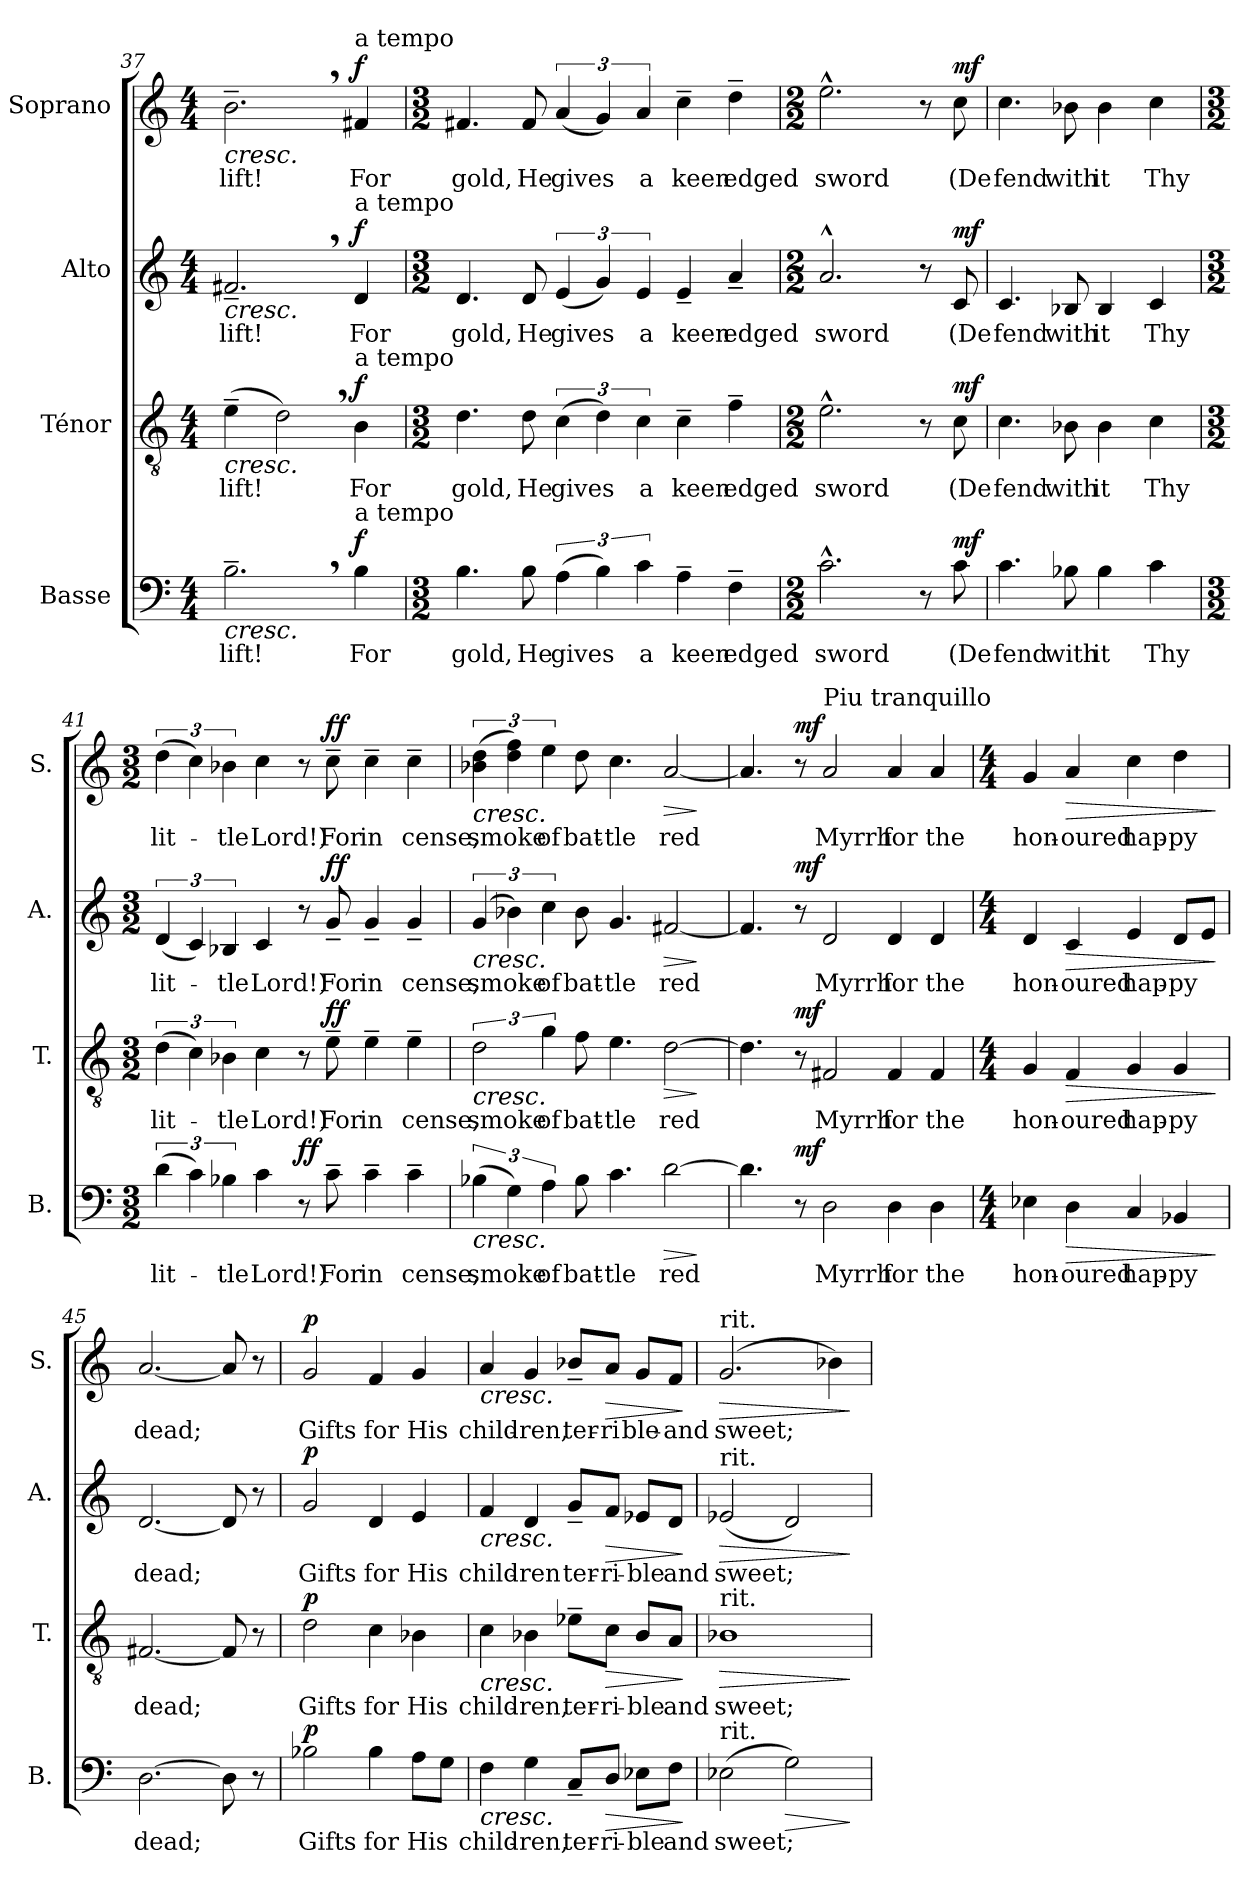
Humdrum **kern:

**kern	**text	**dynam	**kern	**text	**dynam	**kern	**text	**dynam	**kern	**text	**dynam
*part4	*part4	*part4	*part3	*part3	*part3	*part2	*part2	*part2	*part1	*part1	*part1
*staff4	*staff4	*staff4	*staff3	*staff3	*staff3	*staff2	*staff2	*staff2	*staff1	*staff1	*staff1
*I"Basse	*	*	*I"Ténor	*	*	*I"Alto	*	*	*I"Soprano	*	*
*I'B.	*	*	*I'T.	*	*	*I'A.	*	*	*I'S.	*	*
*clefF4	*	*	*clefGv2	*	*	*clefG2	*	*	*clefG2	*	*
*k[]	*	*	*k[]	*	*	*k[]	*	*	*k[]	*	*
*M4/4	*	*	*M4/4	*	*	*M4/4	*	*	*M4/4	*	*
=37	=37	=37	=37	=37	=37	=37	=37	=37	=37	=37	=37
!	!LO:LY:b	!LO:HP:b	!	!LO:LY:b	!LO:HP:b	!	!LO:LY:b	!LO:HP:b	!	!LO:LY:b	!LO:HP:b
2.B~,\	lift!	<	(>4e~\	lift!	<	2.f#X~,/	lift!	<	2.b~,\	lift!	<
.	.	.	2d,\)	.	.	.	.	.	.	.	.
!	!	!	!	!	!	!	!	!	!LO:TX:a:t=a tempo	!	!
!	!	!	!	!	!	!LO:TX:a:t=a tempo	!	!	!	!	!
!	!	!	!LO:TX:a:t=a tempo	!	!	!	!	!	!	!	!
!LO:TX:a:t=a tempo	!	!	!	!	!	!	!	!	!	!	!
!	!LO:LY:b	!LO:DY:a	!	!LO:LY:b	!LO:DY:a	!	!LO:LY:b	!LO:DY:a	!	!LO:LY:b	!LO:DY:a
4B\	For	f	4B\	For	f	4d/	For	f	4f#X/	For	f
.	.	[	.	.	[	.	.	[	.	.	[
=38	=38	=38	=38	=38	=38	=38	=38	=38	=38	=38	=38
*M3/2	*	*	*M3/2	*	*	*M3/2	*	*	*M3/2	*	*
!	!LO:LY:b	!	!	!LO:LY:b	!	!	!LO:LY:b	!	!	!LO:LY:b	!
4.B\	gold,	.	4.d\	gold,	.	4.d/	gold,	.	4.f#X/	gold,	.
!	!LO:LY:b	!	!	!LO:LY:b	!	!	!LO:LY:b	!	!	!LO:LY:b	!
8B\	He	.	8d\	He	.	8d/	He	.	8f#/	He	.
!	!LO:LY:b	!	!	!LO:LY:b	!	!	!LO:LY:b	!	!	!LO:LY:b	!
(>6A\	gives	.	(>6c\	gives	.	(<6e/	gives	.	(<6a/	gives	.
6B\)	.	.	6d\)	.	.	6g/)	.	.	6g/)	.	.
!	!LO:LY:b	!	!	!LO:LY:b	!	!	!LO:LY:b	!	!	!LO:LY:b	!
6c\	a	.	6c\	a	.	6e/	a	.	6a/	a	.
!	!LO:LY:b	!	!	!LO:LY:b	!	!	!LO:LY:b	!	!	!LO:LY:b	!
4A~\	keen	.	4c~\	keen	.	4e~/	keen	.	4cc~\	keen	.
!	!LO:LY:b	!	!	!LO:LY:b	!	!	!LO:LY:b	!	!	!LO:LY:b	!
4F~\	edged	.	4f~\	edged	.	4a~/	edged	.	4dd~\	edged	.
=39	=39	=39	=39	=39	=39	=39	=39	=39	=39	=39	=39
*M2/2	*	*	*M2/2	*	*	*M2/2	*	*	*M2/2	*	*
!	!LO:LY:b	!	!	!LO:LY:b	!	!	!LO:LY:b	!	!	!LO:LY:b	!
2.c^^\	sword	.	2.e^^\	sword	.	2.a^^/	sword	.	2.ee^^\	sword	.
8r	.	.	8r	.	.	8r	.	.	8r	.	.
!	!LO:LY:b	!LO:DY:a	!	!LO:LY:b	!LO:DY:a	!	!LO:LY:b	!LO:DY:a	!	!LO:LY:b	!LO:DY:a
8c\	(De	mf	8c\	(De	mf	8c/	(De	mf	8cc\	(De	mf
=40	=40	=40	=40	=40	=40	=40	=40	=40	=40	=40	=40
!	!LO:LY:b	!	!	!LO:LY:b	!	!	!LO:LY:b	!	!	!LO:LY:b	!
4.c\	fend	.	4.c\	fend	.	4.c/	fend	.	4.cc\	fend	.
!	!LO:LY:b	!	!	!LO:LY:b	!	!	!LO:LY:b	!	!	!LO:LY:b	!
8B-X\	with	.	8B-X\	with	.	8B-X/	with	.	8b-X\	with	.
!	!LO:LY:b	!	!	!LO:LY:b	!	!	!LO:LY:b	!	!	!LO:LY:b	!
4B-\	it	.	4B-\	it	.	4B-/	it	.	4b-\	it	.
!	!LO:LY:b	!	!	!LO:LY:b	!	!	!LO:LY:b	!	!	!LO:LY:b	!
4c\	Thy	.	4c\	Thy	.	4c/	Thy	.	4cc\	Thy	.
!!LO:PB:g=z
=41	=41	=41	=41	=41	=41	=41	=41	=41	=41	=41	=41
*M3/2	*	*	*M3/2	*	*	*M3/2	*	*	*M3/2	*	*
!	!LO:LY:b	!	!	!LO:LY:b	!	!	!LO:LY:b	!	!	!LO:LY:b	!
(>6d\	lit-	.	(>6d\	lit-	.	(<6d/	lit-	.	(>6dd\	lit-	.
6c\)	.	.	6c\)	.	.	6c/)	.	.	6cc\)	.	.
!	!LO:LY:b	!	!	!LO:LY:b	!	!	!LO:LY:b	!	!	!LO:LY:b	!
6B-X\	-tle	.	6B-X\	-tle	.	6B-X/	-tle	.	6b-X\	-tle	.
!	!LO:LY:b	!	!	!LO:LY:b	!	!	!LO:LY:b	!	!	!LO:LY:b	!
4c\	Lord!)	.	4c\	Lord!)	.	4c/	Lord!)	.	4cc\	Lord!)	.
!	!	!LO:DY:a	!	!	!	!	!	!	!	!	!
8r	.	ff	8r	.	.	8r	.	.	8r	.	.
!	!LO:LY:b	!	!	!LO:LY:b	!LO:DY:a	!	!LO:LY:b	!LO:DY:a	!	!LO:LY:b	!LO:DY:a
8c~\	For	.	8e~\	For	ff	8g~/	For	ff	8cc~\	For	ff
!	!LO:LY:b	!	!	!LO:LY:b	!	!	!LO:LY:b	!	!	!LO:LY:b	!
4c~\	in	.	4e~\	in	.	4g~/	in	.	4cc~\	in	.
!	!LO:LY:b	!	!	!LO:LY:b	!	!	!LO:LY:b	!	!	!LO:LY:b	!
4c~\	cense,	.	4e~\	cense,	.	4g~/	cense,	.	4cc~\	cense,	.
=42	=42	=42	=42	=42	=42	=42	=42	=42	=42	=42	=42
!	!LO:LY:b	!LO:HP:b	!	!LO:LY:b	!LO:HP:b	!	!LO:LY:b	!LO:HP:b	!	!LO:LY:b	!LO:HP:b
(>6B-X\	smoke	<	3d\	smoke	<	(>6g/	smoke	<	(>6b-X\ 6dd\	smoke	<
6G\)	.	.	.	.	.	6b-X\)	.	.	6dd\ 6ff\)	.	.
!	!LO:LY:b	!	!	!LO:LY:b	!	!	!LO:LY:b	!	!	!LO:LY:b	!
6A\	of	.	6g\	of	.	6cc\	of	.	6ee\	of	.
!	!LO:LY:b	!	!	!LO:LY:b	!	!	!LO:LY:b	!	!	!LO:LY:b	!
8B-\	bat-	.	8f\	bat-	.	8b-\	bat-	.	8dd\	bat-	.
!	!LO:LY:b	!	!	!LO:LY:b	!	!	!LO:LY:b	!	!	!LO:LY:b	!
4.c\	-tle	.	4.e\	-tle	.	4.g/	-tle	.	4.cc\	-tle	.
!	!LO:LY:b	!LO:HP:b	!	!LO:LY:b	!LO:HP:b	!	!LO:LY:b	!LO:HP:b	!	!LO:LY:b	!LO:HP:b
[2d\	red	>	[2d\	red	>	[2f#X/	red	>	[2a/	red	>
.	.	[ ]	.	.	[ ]	.	.	[ ]	.	.	[ ]
=43	=43	=43	=43	=43	=43	=43	=43	=43	=43	=43	=43
4.d\]	.	.	4.d\]	.	.	4.f#/]	.	.	4.a/]	.	.
!	!	!LO:DY:a	!	!	!LO:DY:a	!	!	!LO:DY:a	!	!	!LO:DY:a
8r	.	mf	8r	.	mf	8r	.	mf	8r	.	mf
!	!	!	!	!	!	!	!	!	!LO:TX:a:t=Piu tranquillo	!	!
!	!LO:LY:b	!	!	!LO:LY:b	!	!	!LO:LY:b	!	!	!LO:LY:b	!
2D\	Myrrh	.	2F#X/	Myrrh	.	2d/	Myrrh	.	2a/	Myrrh	.
!	!LO:LY:b	!	!	!LO:LY:b	!	!	!LO:LY:b	!	!	!LO:LY:b	!
4D\	for	.	4F#/	for	.	4d/	for	.	4a/	for	.
!	!LO:LY:b	!	!	!LO:LY:b	!	!	!LO:LY:b	!	!	!LO:LY:b	!
4D\	the	.	4F#/	the	.	4d/	the	.	4a/	the	.
=44	=44	=44	=44	=44	=44	=44	=44	=44	=44	=44	=44
*M4/4	*	*	*M4/4	*	*	*M4/4	*	*	*M4/4	*	*
!	!LO:LY:b	!	!	!LO:LY:b	!	!	!LO:LY:b	!	!	!LO:LY:b	!
4E-X\	hon-	.	4G/	hon-	.	4d/	hon-	.	4g/	hon-	.
!	!LO:LY:b	!LO:HP:b	!	!LO:LY:b	!LO:HP:b	!	!LO:LY:b	!LO:HP:b	!	!LO:LY:b	!LO:HP:b
4D\	-oured	>	4F/	-oured	>	4c/	-oured	>	4a/	-oured	>
!	!LO:LY:b	!	!	!LO:LY:b	!	!	!LO:LY:b	!	!	!LO:LY:b	!
4C/	hap-	.	4G/	hap-	.	4e/	hap-	.	4cc\	hap-	.
!	!LO:LY:b	!	!	!LO:LY:b	!	!	!LO:LY:b	!	!	!LO:LY:b	!
4BB-X/	-py	.	4G/	-py	.	8d/L	-py	.	4dd\	-py	.
.	.	.	.	.	.	8e/J	.	.	.	.	.
.	.	]	.	.	]	.	.	]	.	.	]
=45	=45	=45	=45	=45	=45	=45	=45	=45	=45	=45	=45
!	!LO:LY:b	!	!	!LO:LY:b	!	!	!LO:LY:b	!	!	!LO:LY:b	!
[2.D\	dead;	.	[2.F#X/	dead;	.	[2.d/	dead;	.	[2.a/	dead;	.
8D\]	.	.	8F#/]	.	.	8d/]	.	.	8a/]	.	.
8r	.	.	8r	.	.	8r	.	.	8r	.	.
!!LO:LB:g=z
=46	=46	=46	=46	=46	=46	=46	=46	=46	=46	=46	=46
!	!LO:LY:b	!LO:DY:a	!	!LO:LY:b	!LO:DY:a	!	!LO:LY:b	!LO:DY:a	!	!LO:LY:b	!LO:DY:a
2B-X\	Gifts	p	2d\	Gifts	p	2g/	Gifts	p	2g/	Gifts	p
!	!LO:LY:b	!	!	!LO:LY:b	!	!	!LO:LY:b	!	!	!LO:LY:b	!
4B-\	for	.	4c\	for	.	4d/	for	.	4f/	for	.
!	!LO:LY:b	!	!	!LO:LY:b	!	!	!LO:LY:b	!	!	!LO:LY:b	!
8A\L	His	.	4B-X\	His	.	4e/	His	.	4g/	His	.
8G\J	.	.	.	.	.	.	.	.	.	.	.
=47	=47	=47	=47	=47	=47	=47	=47	=47	=47	=47	=47
!	!LO:LY:b	!LO:HP:b	!	!LO:LY:b	!LO:HP:b	!	!LO:LY:b	!LO:HP:b	!	!LO:LY:b	!LO:HP:b
4F\	child-	<	4c\	child-	<	4f/	child-	<	4a/	child-	<
!	!LO:LY:b	!	!	!LO:LY:b	!	!	!LO:LY:b	!	!	!LO:LY:b	!
4G\	-ren,	.	4B-X\	-ren,	.	4d/	-ren	.	4g/	-ren,	.
!	!LO:LY:b	!	!	!LO:LY:b	!	!	!LO:LY:b	!	!	!LO:LY:b	!
8C~/L	ter-	.	8e-X~\L	ter-	.	8g~/L	ter-	.	8b-X~/L	ter-	.
!	!LO:LY:b	!LO:HP:b	!	!LO:LY:b	!LO:HP:b	!	!LO:LY:b	!LO:HP:b	!	!LO:LY:b	!LO:HP:b
8D/J	-ri-	>	8c\J	-ri-	>	8f/J	-ri-	>	8a/J	-ri	>
!	!LO:LY:b	!	!	!LO:LY:b	!	!	!LO:LY:b	!	!	!LO:LY:b	!
8E-X\L	-ble	.	8B-/L	-ble	.	8e-X/L	-ble	.	8g/L	ble-	.
!	!LO:LY:b	!	!	!LO:LY:b	!	!	!LO:LY:b	!	!	!LO:LY:b	!
8F\J	and	.	8A/J	and	.	8d/J	and	.	8f/J	-and	.
.	.	[ ]	.	.	[ ]	.	.	[ ]	.	.	[ ]
=48	=48	=48	=48	=48	=48	=48	=48	=48	=48	=48	=48
!	!	!	!	!	!	!	!	!	!LO:TX:a:t=rit.	!	!
!	!	!	!	!	!	!LO:TX:a:t=rit.	!	!	!	!	!
!	!	!	!LO:TX:a:t=rit.	!	!	!	!	!	!	!	!
!LO:TX:a:t=rit.	!	!	!	!	!	!	!	!	!	!	!
!	!LO:LY:b	!	!	!LO:LY:b	!LO:HP:b	!	!LO:LY:b	!LO:HP:b	!	!LO:LY:b	!LO:HP:b
(>2E-X\	sweet;	.	1B-X	sweet;	>	(<2e-X/	sweet;	>	(>2.g/	sweet;	>
!	!	!LO:HP:b	!	!	!	!	!	!	!	!	!
2G\)	.	>	.	.	.	2d/)	.	.	.	.	.
.	.	.	.	.	.	.	.	.	4b-X\)	.	.
.	.	]	.	.	]	.	.	]	.	.	]
=	=	=	=	=	=	=	=	=	=	=	=
*-	*-	*-	*-	*-	*-	*-	*-	*-	*-	*-	*-
